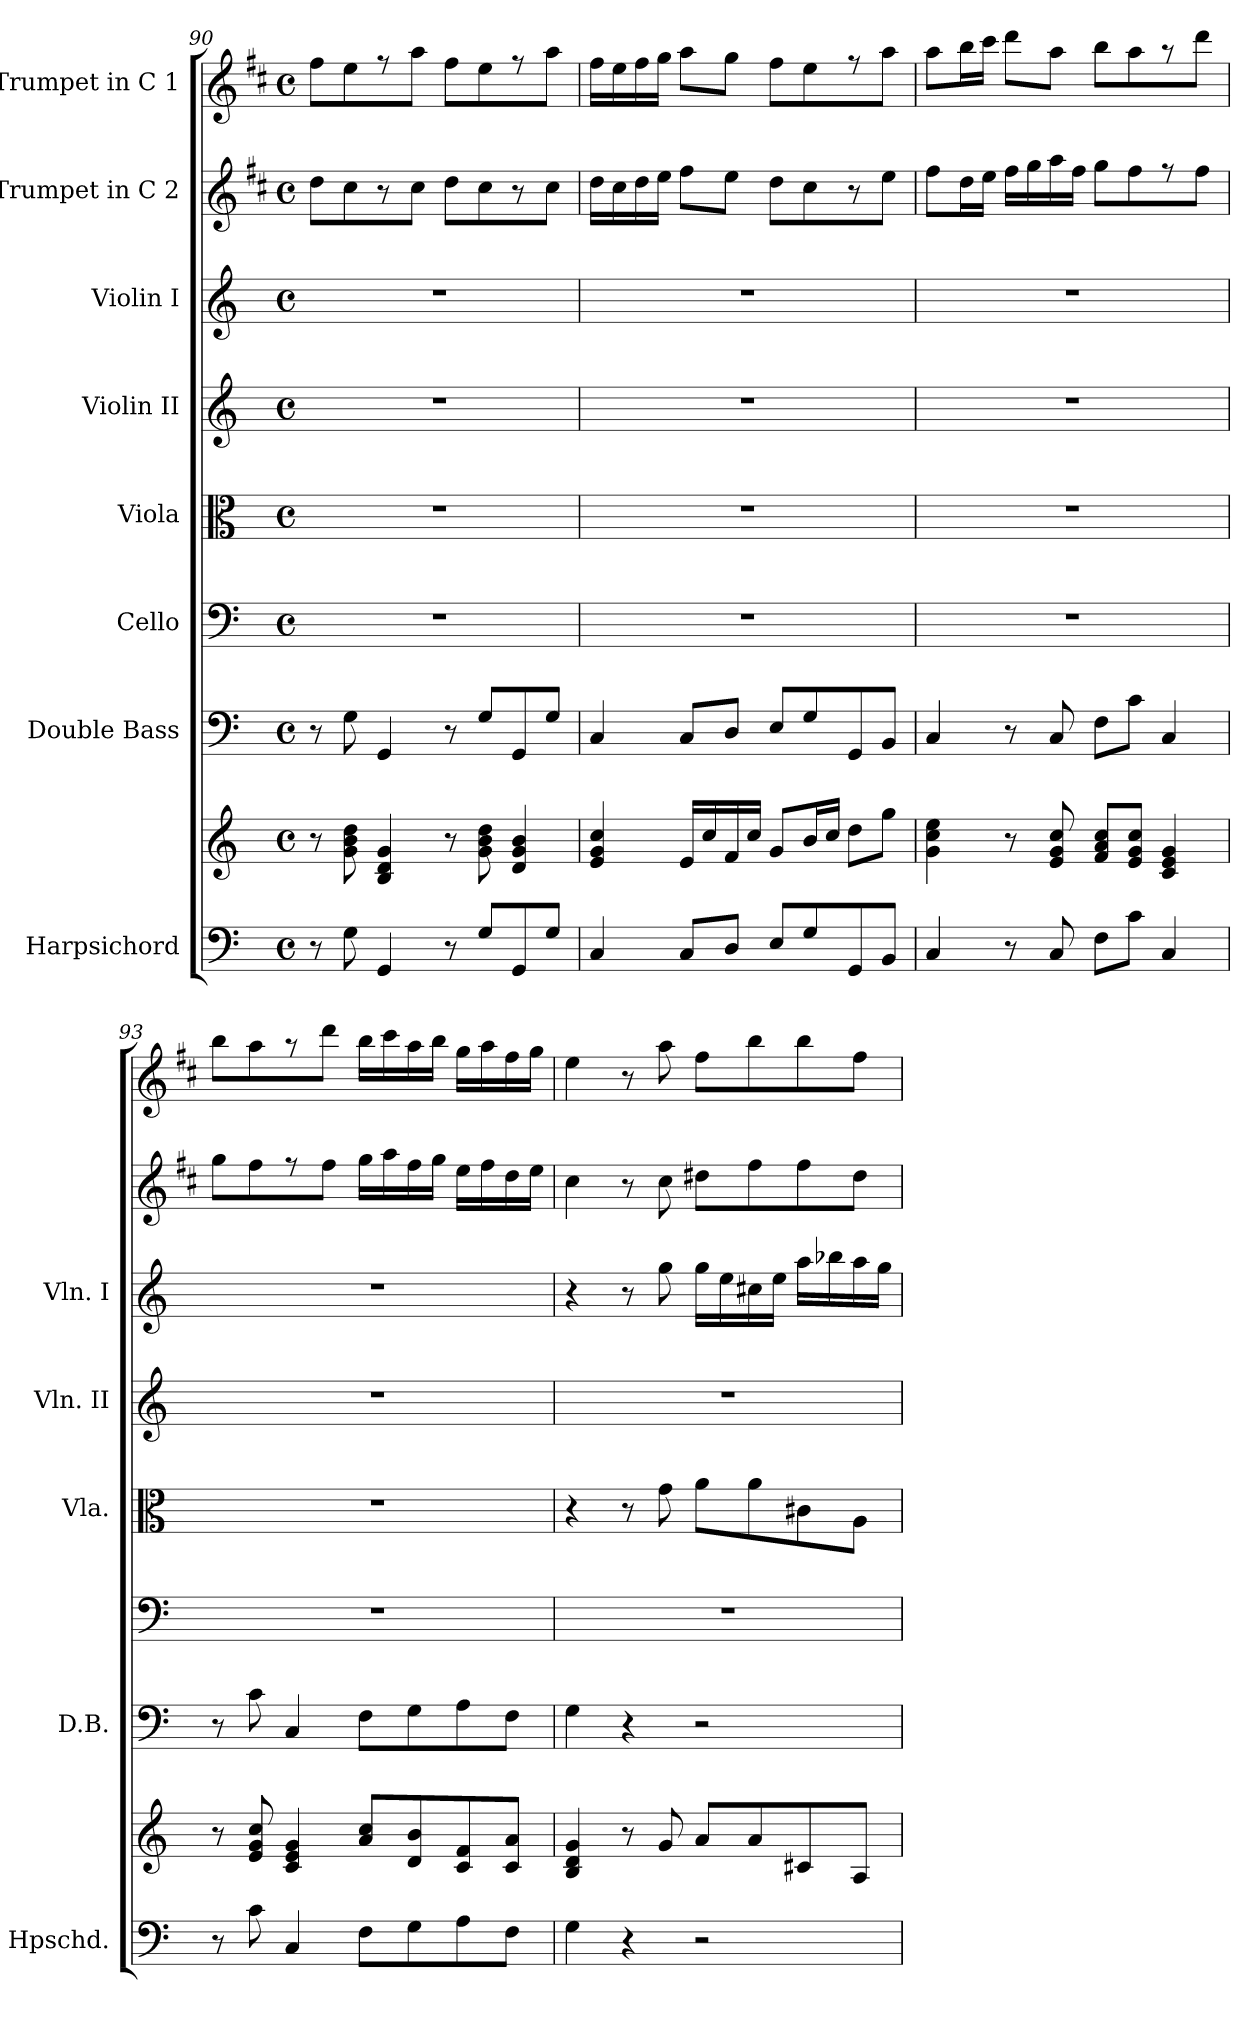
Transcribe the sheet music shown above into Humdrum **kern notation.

**kern	**kern	**kern	**kern	**kern	**kern	**kern	**kern	**kern
*part8	*part8	*part7	*part6	*part5	*part4	*part3	*part2	*part1
*staff9	*staff8	*staff7	*staff6	*staff5	*staff4	*staff3	*staff2	*staff1
*I"Harpsichord	*	*I"Double Bass	*I"Cello	*I"Viola	*I"Violin II	*I"Violin I	*I"Trumpet in C 2	*I"Trumpet in C 1
*I'Hpschd.	*	*I'D.B.	*	*I'Vla.	*I'Vln. II	*I'Vln. I	*	*
*clefF4	*clefG2	*clefF4	*clefF4	*clefC3	*clefG2	*clefG2	*clefG2	*clefG2
*	*	*ITrd7c12	*	*	*	*	*ITrd1c2	*ITrd1c2
*k[]	*k[]	*k[]	*k[]	*k[]	*k[]	*k[]	*k[]	*k[]
*M4/4	*M4/4	*M4/4	*M4/4	*M4/4	*M4/4	*M4/4	*M4/4	*M4/4
*met(c)	*met(c)	*met(c)	*met(c)	*met(c)	*met(c)	*met(c)	*met(c)	*met(c)
=90	=90	=90	=90	=90	=90	=90	=90	=90
8r	8r	8r	1r	1r	1r	1r	8cc\L	8ee\L
8G\	8g\ 8b\ 8dd\	8GG\	.	.	.	.	8b\	8dd\
4GG/	4B/ 4d/ 4g/	4GGG/	.	.	.	.	8r	8r
.	.	.	.	.	.	.	8b\J	8gg\J
8r	8r	8r	.	.	.	.	8cc\L	8ee\L
8G/L	8g\ 8b\ 8dd\	8GG/L	.	.	.	.	8b\	8dd\
8GG/	4d/ 4g/ 4b/	8GGG/	.	.	.	.	8r	8r
8G/J	.	8GG/J	.	.	.	.	8b\J	8gg\J
=91	=91	=91	=91	=91	=91	=91	=91	=91
4C/	4e/ 4g/ 4cc/	4CC/	1r	1r	1r	1r	16cc\LL	16ee\LL
.	.	.	.	.	.	.	16b\	16dd\
.	.	.	.	.	.	.	16cc\	16ee\
.	.	.	.	.	.	.	16dd\JJ	16ff\JJ
8C/L	16e/LL	8CC/L	.	.	.	.	8ee\L	8gg\L
.	16cc/	.	.	.	.	.	.	.
8D/J	16f/	8DD/J	.	.	.	.	8dd\J	8ff\J
.	16cc/JJ	.	.	.	.	.	.	.
8E/L	8g/L	8EE/L	.	.	.	.	8cc\L	8ee\L
8G/	16b/L	8GG/	.	.	.	.	8b\	8dd\
.	16cc/JJ	.	.	.	.	.	.	.
8GG/	8dd\L	8GGG/	.	.	.	.	8r	8r
8BB/J	8gg\J	8BBB/J	.	.	.	.	8dd\J	8gg\J
!!LO:PB:g=z
=92	=92	=92	=92	=92	=92	=92	=92	=92
4C/	4g\ 4cc\ 4ee\	4CC/	1r	1r	1r	1r	8ee\L	8gg\L
.	.	.	.	.	.	.	16cc\L	16aa\L
.	.	.	.	.	.	.	16dd\JJ	16bb\JJ
8r	8r	8r	.	.	.	.	16ee\LL	8ccc\L
.	.	.	.	.	.	.	16ff\	.
8C/	8e/ 8g/ 8cc/	8CC/	.	.	.	.	16gg\	8gg\J
.	.	.	.	.	.	.	16ee\JJ	.
8F\L	8f/ 8a/ 8cc/L	8FF\L	.	.	.	.	8ff\L	8aa\L
8c\J	8e/ 8g/ 8cc/J	8C\J	.	.	.	.	8ee\	8gg\
4C/	4c/ 4e/ 4g/	4CC/	.	.	.	.	8r	8r
.	.	.	.	.	.	.	8ee\J	8ccc\J
!!LO:PB:g=z
=93	=93	=93	=93	=93	=93	=93	=93	=93
8r	8r	8r	1r	1r	1r	1r	8ff\L	8aa\L
8c\	8e/ 8g/ 8cc/	8C\	.	.	.	.	8ee\	8gg\
4C/	4c/ 4e/ 4g/	4CC/	.	.	.	.	8r	8r
.	.	.	.	.	.	.	8ee\J	8ccc\J
8F\L	8a/ 8cc/L	8FF\L	.	.	.	.	16ff\LL	16aa\LL
.	.	.	.	.	.	.	16gg\	16bb\
8G\	8d/ 8b/	8GG\	.	.	.	.	16ee\	16gg\
.	.	.	.	.	.	.	16ff\JJ	16aa\JJ
8A\	8c/ 8f/	8AA\	.	.	.	.	16dd\LL	16ff\LL
.	.	.	.	.	.	.	16ee\	16gg\
8F\J	8c/ 8a/J	8FF\J	.	.	.	.	16cc\	16ee\
.	.	.	.	.	.	.	16dd\JJ	16ff\JJ
=94	=94	=94	=94	=94	=94	=94	=94	=94
4G\	4B/ 4d/ 4g/	4GG\	1r	4r	1r	4r	4b\	4dd\
4r	8r	4r	.	8r	.	8r	8r	8r
.	8g/	.	.	8g\	.	8gg\	8b\	8gg\
2r	8a/L	2r	.	8a\L	.	16gg\LL	8cc#X\L	8ee\L
.	.	.	.	.	.	16ee\	.	.
.	8a/	.	.	8a\	.	16cc#X\	8ee\	8aa\
.	.	.	.	.	.	16ee\JJ	.	.
.	8c#X/	.	.	8c#X\	.	16aa\LL	8ee\	8aa\
.	.	.	.	.	.	16bb-X\	.	.
.	8A/J	.	.	8A\J	.	16aa\	8cc#\J	8ee\J
.	.	.	.	.	.	16gg\JJ	.	.
=	=	=	=	=	=	=	=	=
*-	*-	*-	*-	*-	*-	*-	*-	*-
